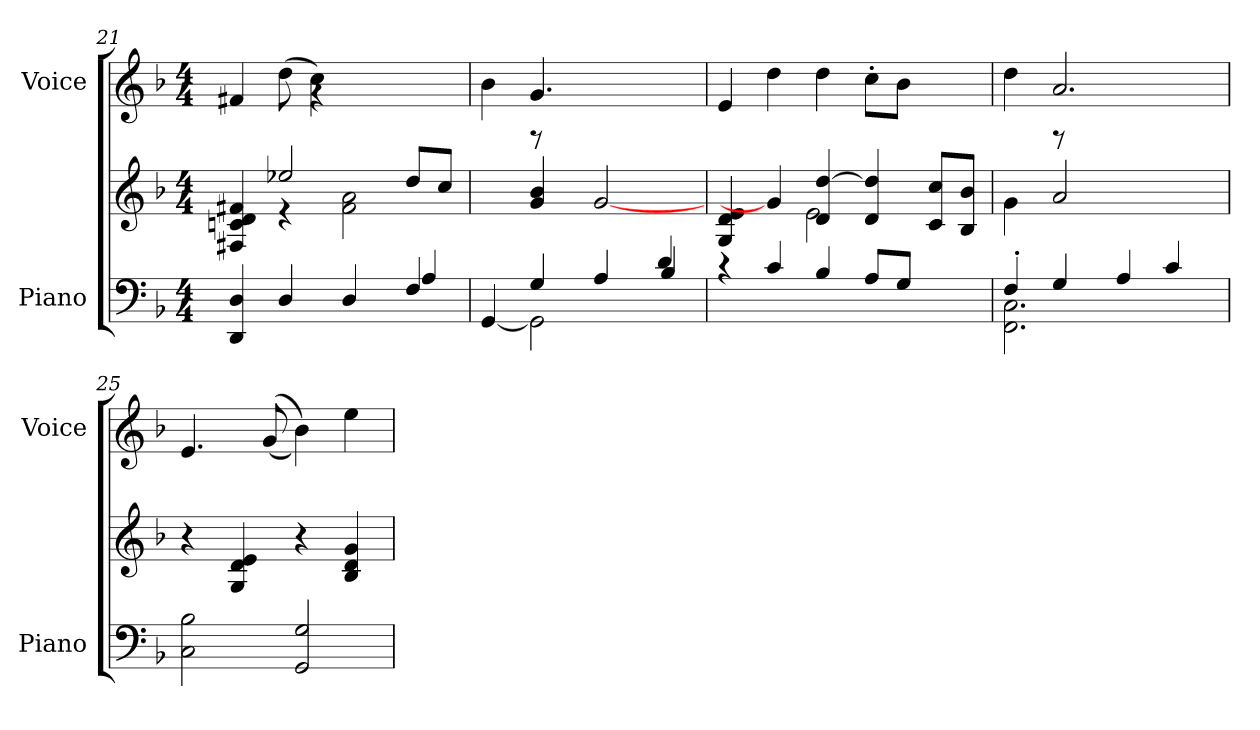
**kern	**kern	**kern
*part2	*part2	*part1
*staff3	*staff2	*staff1
*I"Piano	*	*I"Voice
*I'Piano	*	*I'Voice
*clefF4	*clefG2	*clefG2
*k[b-]	*k[b-]	*k[b-]
*M4/4	*M4/4	*M4/4
=21	=21	=21
*^	*^	*^
4DD/ 4D/	2.ryy	4F#X/ 4cn/ 4d/ 4f#X/	4ryy	4f#X/	4.ryy
4D/	.	4rd	2ee-X/	(<8dd\	.
.	.	.	.	4rg	4cc\)
4D/	.	2f#\ 2a\	.	.	.
.	.	.	.	4.ryy	4.ryy
4F/	4A/	.	8dd/L	.	.
.	.	.	8cc/J	.	.
*	*	*v	*v	*	*
!!LO:LB:g=z	!!
=22	=22	=22	=22	=22
[<4GG/	4ryy	4ryy	4b-\	4ryy
2GG\]	(>4G/	4g/ 4b-/	8rF	4.g/
.	.	.	4.ryy	.
.	4A/	[2g/	.	.
.	.	.	.	4.ryy
4d/	4B-/	.	4ryy	.
*v	*v	*	*v	*v
=23	=23	=23
*	*^	*
4rB	4G/ 4d/ 4e/	2ryy	4e/
4c/	4g/]	.	4dd\
4B-/	4d/ [<4dd/	2e\	4dd\
8A/L	4d/ 4dd/]	.	8cc'>\L
8G/J	.	.	8b-\J
4ryy	8c/ 8cc/L	4ryy	4ryy
.	8B-/ 8b-/J	.	.
*	*v	*v	*
=24	=24	=24
*^	*	*^
4F'</	2.FF\ 2.C\	4g\	4dd\	4ryy
4G/	.	2a/)	8rE	2.a/
.	.	.	2ryy	.
4A/	.	.	.	.
4c/	4ryy	4ryy	.	.
.	.	.	8ryy	.
*v	*v	*	*v	*v
=25	=25	=25
2C\ 2B-\	4r	4.e/
.	4G/ 4d/ 4e/	.
.	.	(<(>8g/
2GG/ 2G/	4r	4b-\))
.	4B-/ 4d/ 4g/	4ee\
=	=	=
*-	*-	*-
